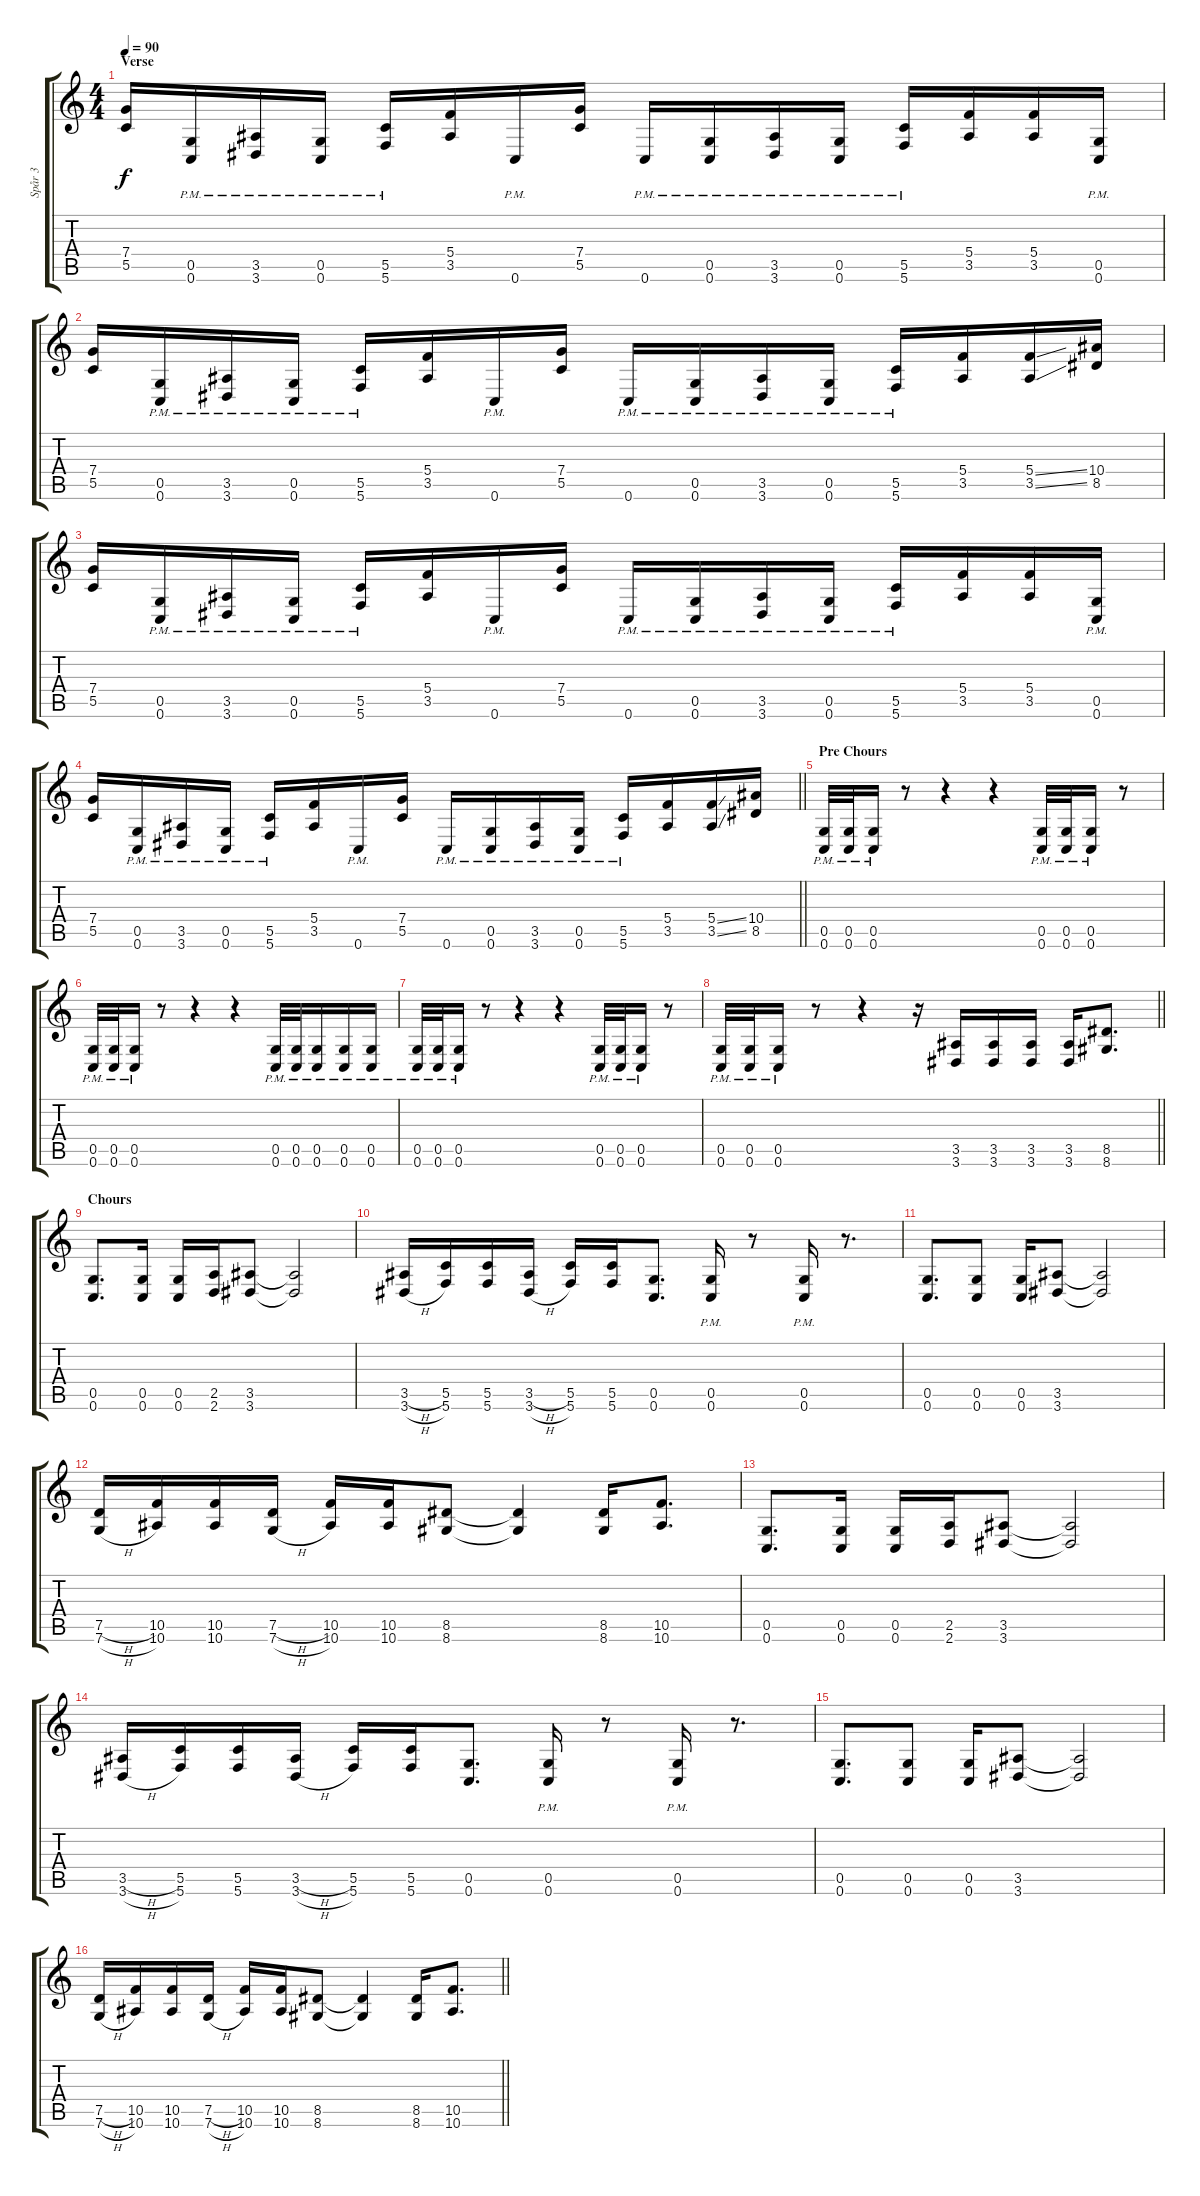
\track ("Spår 3" "Spår 3") {instrument distortionguitar}
\staff {score tabs}
\tuning (D4 A3 F3 C3 G2 C2) {hide}
\ts (4 4)
\section ("" "Verse")
\tempo 90
\clef g2
\ks c
(7.4 5.5).16{dy f} (0.5{pm} 0.6{pm}).16 (3.5{pm} 3.6{pm}).16 (0.5{pm} 0.6{pm}).16 (5.5{pm} 5.6{pm}).16 (5.4 3.5).16 0.6{pm}.16 (7.4 5.5).16 0.6{pm}.16 (0.5{pm} 0.6{pm}).16 (3.5{pm} 3.6{pm}).16 (0.5{pm} 0.6{pm}).16 (5.5{pm} 5.6{pm}).16 (5.4 3.5).16 (5.4 3.5).16 (0.5{pm} 0.6{pm}).16 |
(7.4 5.5).16 (0.5{pm} 0.6{pm}).16 (3.5{pm} 3.6{pm}).16 (0.5{pm} 0.6{pm}).16 (5.5{pm} 5.6{pm}).16 (5.4 3.5).16 0.6{pm}.16 (7.4 5.5).16 0.6{pm}.16 (0.5{pm} 0.6{pm}).16 (3.5{pm} 3.6{pm}).16 (0.5{pm} 0.6{pm}).16 (5.5{pm} 5.6{pm}).16 (5.4 3.5).16 (5.4{ss} 3.5{ss}).16 (10.4 8.5).16 |
(7.4 5.5).16 (0.5{pm} 0.6{pm}).16 (3.5{pm} 3.6{pm}).16 (0.5{pm} 0.6{pm}).16 (5.5{pm} 5.6{pm}).16 (5.4 3.5).16 0.6{pm}.16 (7.4 5.5).16 0.6{pm}.16 (0.5{pm} 0.6{pm}).16 (3.5{pm} 3.6{pm}).16 (0.5{pm} 0.6{pm}).16 (5.5{pm} 5.6{pm}).16 (5.4 3.5).16 (5.4 3.5).16 (0.5{pm} 0.6{pm}).16 |
\barLineRight lightlight
(7.4 5.5).16 (0.5{pm} 0.6{pm}).16 (3.5{pm} 3.6{pm}).16 (0.5{pm} 0.6{pm}).16 (5.5{pm} 5.6{pm}).16 (5.4 3.5).16 0.6{pm}.16 (7.4 5.5).16 0.6{pm}.16 (0.5{pm} 0.6{pm}).16 (3.5{pm} 3.6{pm}).16 (0.5{pm} 0.6{pm}).16 (5.5{pm} 5.6{pm}).16 (5.4 3.5).16 (5.4{ss} 3.5{ss}).16 (10.4 8.5).16 |
\section ("" "Pre Chours")
(0.5{pm} 0.6{pm}).32 (0.5{pm} 0.6{pm}).32 (0.5{pm} 0.6{pm}).16 r.8 r.4 r.4 (0.5{pm} 0.6{pm}).32 (0.5{pm} 0.6{pm}).32 (0.5{pm} 0.6{pm}).16 r.8 |
(0.5{pm} 0.6{pm}).32 (0.5{pm} 0.6{pm}).32 (0.5{pm} 0.6{pm}).16 r.8 r.4 r.4 (0.5{pm} 0.6{pm}).32 (0.5{pm} 0.6{pm}).32 (0.5{pm} 0.6{pm}).16 (0.5{pm} 0.6{pm}).16 (0.5{pm} 0.6{pm}).16 |
(0.5{pm} 0.6{pm}).32 (0.5{pm} 0.6{pm}).32 (0.5{pm} 0.6{pm}).16 r.8 r.4 r.4 (0.5{pm} 0.6{pm}).32 (0.5{pm} 0.6{pm}).32 (0.5{pm} 0.6{pm}).16 r.8 |
\barLineRight lightlight
(0.5{pm} 0.6{pm}).32 (0.5{pm} 0.6{pm}).32 (0.5{pm} 0.6{pm}).16 r.8 r.4 r.16 (3.5 3.6).16 (3.5 3.6).16 (3.5 3.6).16 (3.5 3.6).16 (8.5 8.6).8{d} |
\section ("" "Chours")
(0.5 0.6).8{d} (0.5 0.6).16 (0.5 0.6).16 (2.5 2.6).16 (3.5 3.6).8 (3.5{t} 3.6{t}).2 |
(3.5{h} 3.6{h}).16 (5.5 5.6).16 (5.5 5.6).16 (3.5{h} 3.6{h}).16 (5.5 5.6).16 (5.5 5.6).16 (0.5 0.6).8{d} (0.5{pm} 0.6{pm}).16 r.8 (0.5{pm} 0.6{pm}).16 r.8{d} |
(0.5 0.6).8{d} (0.5 0.6).8 (0.5 0.6).16 (3.5 3.6).8 (3.5{t} 3.6{t}).2 |
(7.5{h} 7.6{h}).16 (10.5 10.6).16 (10.5 10.6).16 (7.5{h} 7.6{h}).16 (10.5 10.6).16 (10.5 10.6).16 (8.5 8.6).8 (8.5{t} 8.6{t}).4 (8.5 8.6).16 (10.5 10.6).8{d} |
(0.5 0.6).8{d} (0.5 0.6).16 (0.5 0.6).16 (2.5 2.6).16 (3.5 3.6).8 (3.5{t} 3.6{t}).2 |
(3.5{h} 3.6{h}).16 (5.5 5.6).16 (5.5 5.6).16 (3.5{h} 3.6{h}).16 (5.5 5.6).16 (5.5 5.6).16 (0.5 0.6).8{d} (0.5{pm} 0.6{pm}).16 r.8 (0.5{pm} 0.6{pm}).16 r.8{d} |
(0.5 0.6).8{d} (0.5 0.6).8 (0.5 0.6).16 (3.5 3.6).8 (3.5{t} 3.6{t}).2 |
\barLineRight lightlight
(7.5{h} 7.6{h}).16 (10.5 10.6).16 (10.5 10.6).16 (7.5{h} 7.6{h}).16 (10.5 10.6).16 (10.5 10.6).16 (8.5 8.6).8 (8.5{t} 8.6{t}).4 (8.5 8.6).16 (10.5 10.6).8{d}
